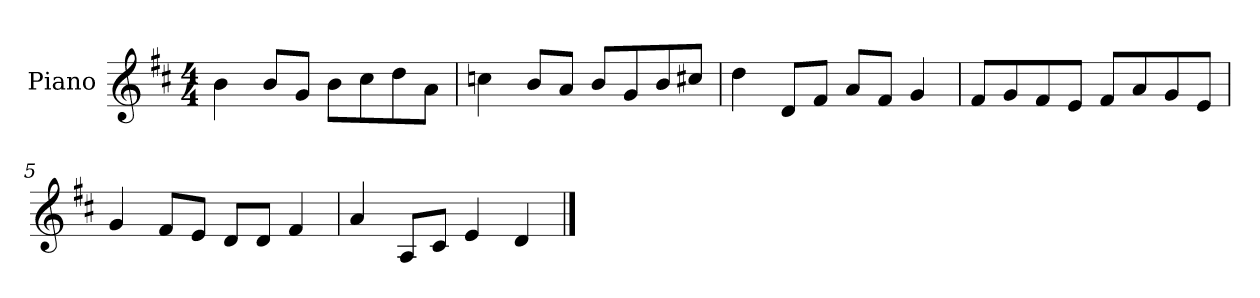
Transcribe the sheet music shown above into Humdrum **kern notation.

**kern
*part1
*staff1
*I"Piano
*I'P-no
*clefG2
*k[f#c#]
*M4/4
*MM90
=1
4b\
8b/L
8g/J
8b\L
8cc#\
8dd\
8a\J
=2
4ccn\
8b/L
8a/J
8b/L
8g/
8b/
8cc#X/J
=3
4dd\
8d/L
8f#/J
8a/L
8f#/J
4g/
=4
8f#/L
8g/
8f#/
8e/J
8f#/L
8a/
8g/
8e/J
=5
4g/
8f#/L
8e/J
8d/L
8d/J
4f#/
!!LO:LB:g=z
=6
4a/
8A/L
8c#/J
4e/
4d/
==
*-
